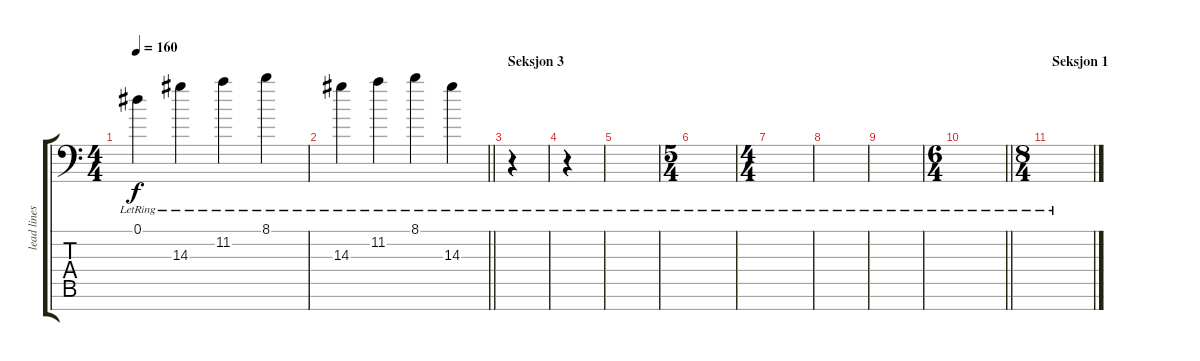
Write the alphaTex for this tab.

\track ("lead lines" "lead lines") {instrument distortionguitar}
\staff {score tabs}
\tuning (Eb4 Bb3 Gb3 Db3 Ab2 Eb2 Ab1) {hide}
\ts (4 4)
\tempo 160
\clef f4
\ks c
0.1{lr}.4{dy f} 14.3{lr}.4 11.2{lr}.4 8.1{lr}.4 |
\barLineRight lightlight
14.3{lr}.4 11.2{lr}.4 8.1{lr}.4 14.3{lr}.4 |
\section ("" "Seksjon 3")
r.4 |
r.4 |
|
\ts (5 4)
|
\ts (4 4)
|
|
|
\ts (6 4)
\barLineRight lightlight
|
\ts (8 4)
\section ("" "Seksjon 1")
